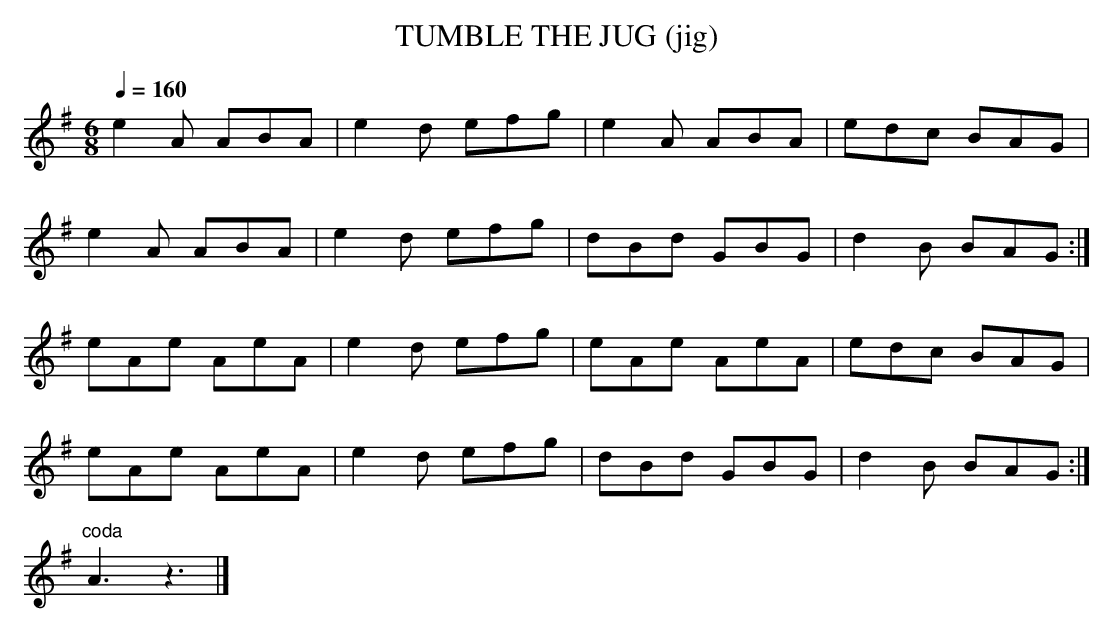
X:1
T:TUMBLE THE JUG (jig)
M:6/8
Q:1/4=160
L:1/8
K:Ador
e2 A ABA|e2 d efg|e2 A ABA|edc BAG|
e2 A ABA|e2 d efg|dBd GBG|d2 B BAG:|
eAe AeA|e2 d efg|eAe AeA|edc BAG|
eAe AeA|e2 d efg|dBd GBG|d2 B BAG:|
"^coda"A3z3|]
